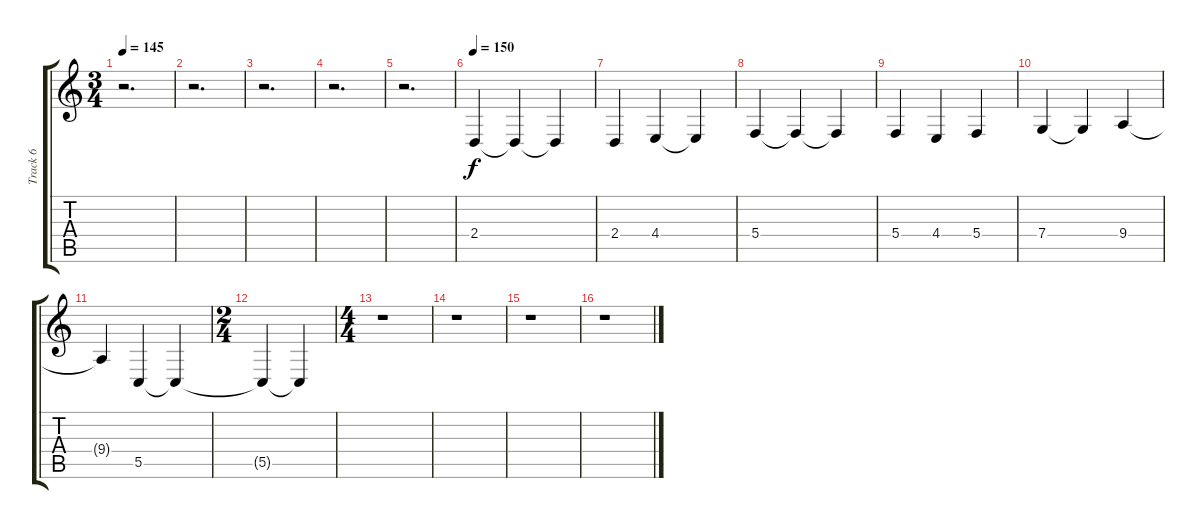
\track ("Track 6" "Track 6") {instrument viola}
\staff {score tabs}
\tuning (D4 A3 F3 C3 G2 C2) {hide}
\ts (3 4)
\tempo 145
\clef g2
\ks c
r.2{d dy f} |
r.2{d} |
r.2{d} |
r.2{d} |
r.2{d} |
\tempo 150
2.4.4 2.4{t}.4 2.4{t}.4 |
2.4.4 4.4.4 4.4{t}.4 |
5.4.4 5.4{t}.4 5.4{t}.4 |
5.4.4 4.4.4 5.4.4 |
7.4.4 7.4{t}.4 9.4.4 |
9.4{t}.4 5.5.4 5.5{t}.4 |
\ts (2 4)
5.5{t}.4 5.5{t}.4 |
\ts (4 4)
r.1 |
r.1 |
r.1 |
r.1
